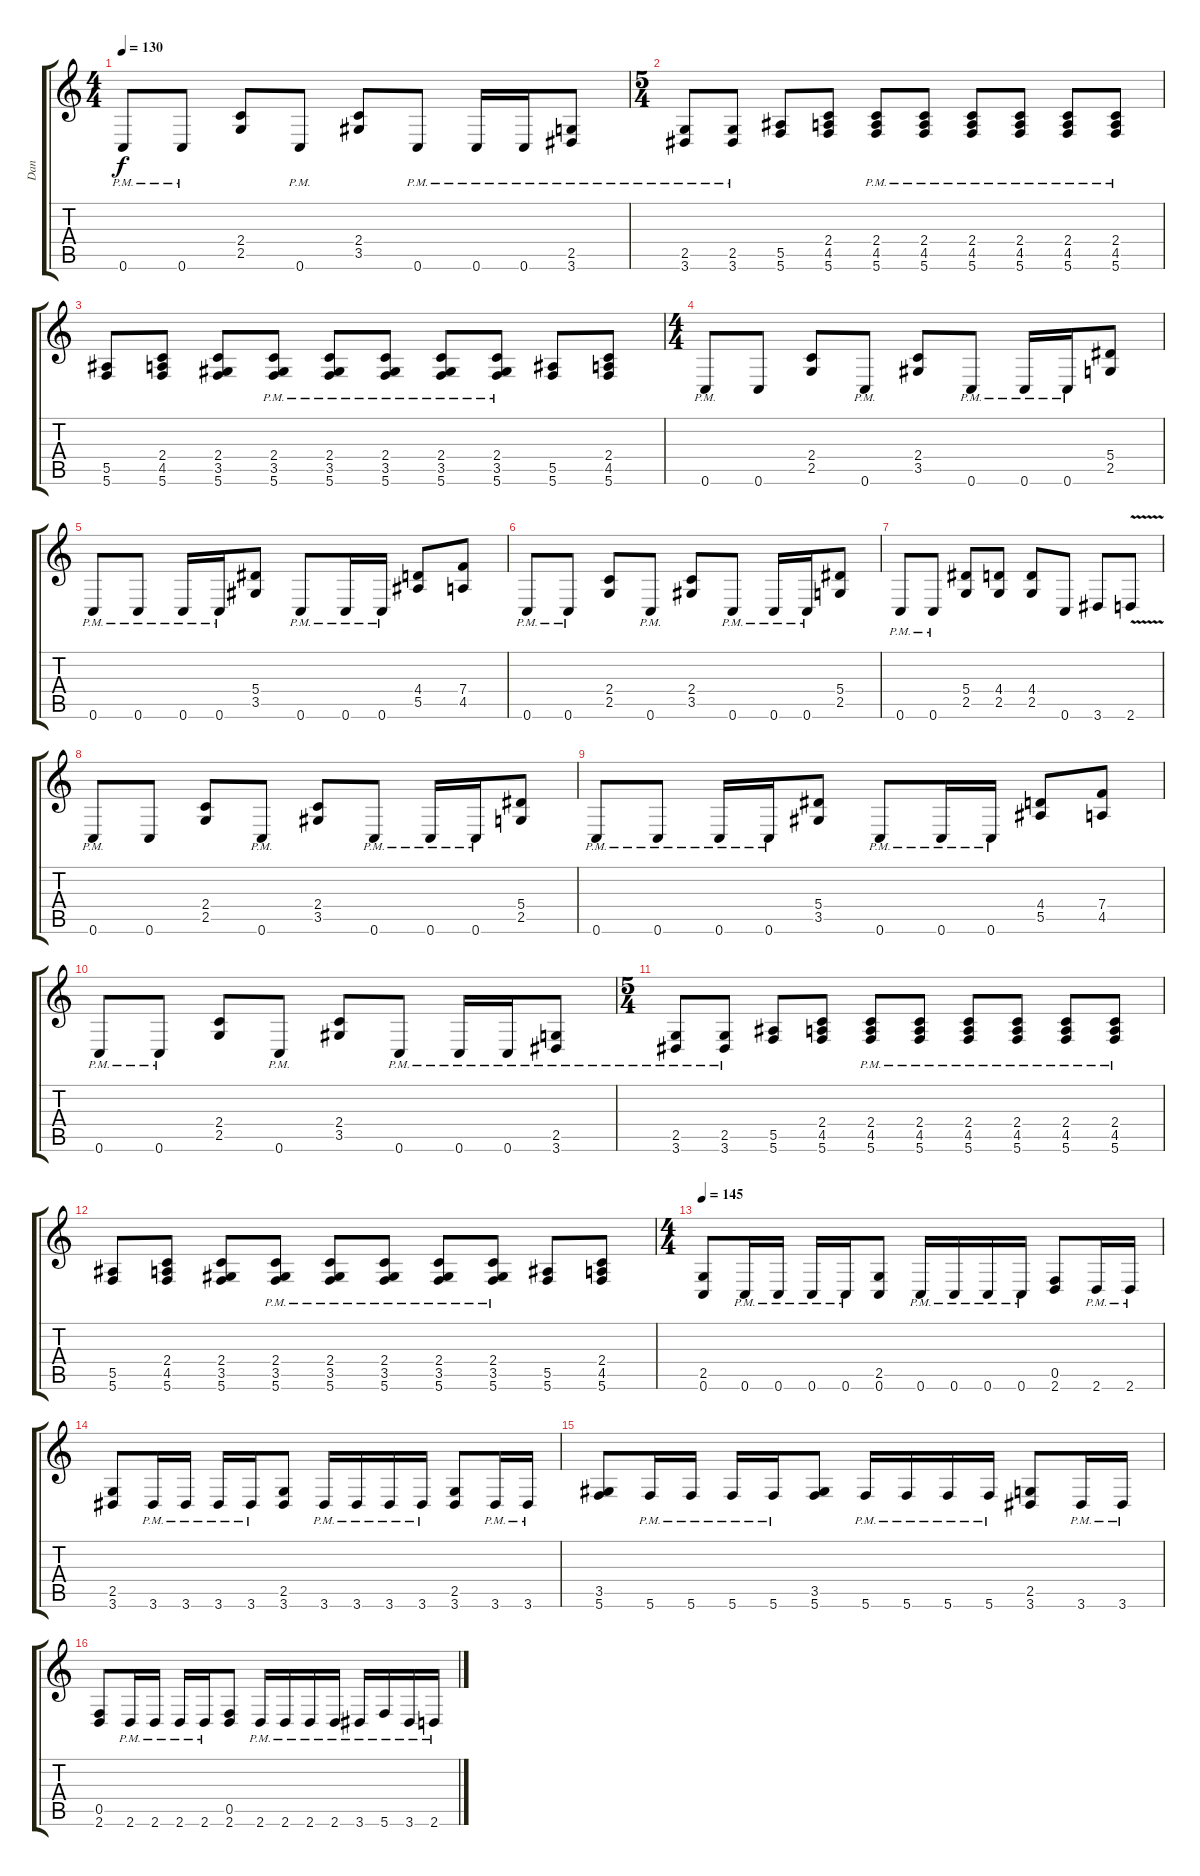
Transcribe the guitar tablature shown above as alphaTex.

\track ("Dan" "Dan") {instrument distortionguitar}
\staff {score tabs}
\tuning (C4 G3 Eb3 Bb2 F2 C2) {hide}
\ts (4 4)
\tempo 130
\clef g2
\ks c
0.6{pm}.8{dy f} 0.6{pm}.8 (2.4 2.5).8 0.6{pm}.8 (2.4 3.5).8 0.6{pm}.8 0.6{pm}.16 0.6{pm}.16 (2.5{pm} 3.6{pm}).8 |
\ts (5 4)
(2.5{pm} 3.6{pm}).8 (2.5{pm} 3.6{pm}).8 (5.5 5.6).8 (2.4 4.5 5.6).8 (2.4{pm} 4.5{pm} 5.6{pm}).8 (2.4{pm} 4.5{pm} 5.6{pm}).8 (2.4{pm} 4.5{pm} 5.6{pm}).8 (2.4{pm} 4.5{pm} 5.6{pm}).8 (2.4{pm} 4.5{pm} 5.6{pm}).8 (2.4{pm} 4.5{pm} 5.6{pm}).8 |
(5.5 5.6).8 (2.4 4.5 5.6).8 (2.4 3.5 5.6).8 (2.4{pm} 3.5{pm} 5.6{pm}).8 (2.4{pm} 3.5{pm} 5.6{pm}).8 (2.4{pm} 3.5{pm} 5.6{pm}).8 (2.4{pm} 3.5{pm} 5.6{pm}).8 (2.4{pm} 3.5{pm} 5.6{pm}).8 (5.5 5.6).8 (2.4 4.5 5.6).8 |
\ts (4 4)
0.6{pm}.8 0.6.8 (2.4 2.5).8 0.6{pm}.8 (2.4 3.5).8 0.6{pm}.8 0.6{pm}.16 0.6{pm}.16 (5.4 2.5).8 |
0.6{pm}.8 0.6{pm}.8 0.6{pm}.16 0.6{pm}.16 (5.4 3.5).8 0.6{pm}.8 0.6{pm}.16 0.6{pm}.16 (4.4 5.5).8 (7.4 4.5).8 |
0.6{pm}.8 0.6{pm}.8 (2.4 2.5).8 0.6{pm}.8 (2.4 3.5).8 0.6{pm}.8 0.6{pm}.16 0.6{pm}.16 (5.4 2.5).8 |
0.6{pm}.8 0.6{pm}.8 (5.4 2.5).8 (4.4 2.5).8 (4.4 2.5).8 0.6.8 3.6.8 2.6{v}.8 |
0.6{pm}.8 0.6.8 (2.4 2.5).8 0.6{pm}.8 (2.4 3.5).8 0.6{pm}.8 0.6{pm}.16 0.6{pm}.16 (5.4 2.5).8 |
0.6{pm}.8 0.6{pm}.8 0.6{pm}.16 0.6{pm}.16 (5.4 3.5).8 0.6{pm}.8 0.6{pm}.16 0.6{pm}.16 (4.4 5.5).8 (7.4 4.5).8 |
0.6{pm}.8 0.6{pm}.8 (2.4 2.5).8 0.6{pm}.8 (2.4 3.5).8 0.6{pm}.8 0.6{pm}.16 0.6{pm}.16 (2.5{pm} 3.6{pm}).8 |
\ts (5 4)
(2.5{pm} 3.6{pm}).8 (2.5{pm} 3.6{pm}).8 (5.5 5.6).8 (2.4 4.5 5.6).8 (2.4{pm} 4.5{pm} 5.6{pm}).8 (2.4{pm} 4.5{pm} 5.6{pm}).8 (2.4{pm} 4.5{pm} 5.6{pm}).8 (2.4{pm} 4.5{pm} 5.6{pm}).8 (2.4{pm} 4.5{pm} 5.6{pm}).8 (2.4{pm} 4.5{pm} 5.6{pm}).8 |
(5.5 5.6).8 (2.4 4.5 5.6).8 (2.4 3.5 5.6).8 (2.4{pm} 3.5{pm} 5.6{pm}).8 (2.4{pm} 3.5{pm} 5.6{pm}).8 (2.4{pm} 3.5{pm} 5.6{pm}).8 (2.4{pm} 3.5{pm} 5.6{pm}).8 (2.4{pm} 3.5{pm} 5.6{pm}).8 (5.5 5.6).8 (2.4 4.5 5.6).8 |
\ts (4 4)
\tempo 145
(2.5 0.6).8 0.6{pm}.16 0.6{pm}.16 0.6{pm}.16 0.6{pm}.16 (2.5 0.6).8 0.6{pm}.16 0.6{pm}.16 0.6{pm}.16 0.6{pm}.16 (0.5 2.6).8 2.6{pm}.16 2.6{pm}.16 |
(2.5 3.6).8 3.6{pm}.16 3.6{pm}.16 3.6{pm}.16 3.6{pm}.16 (2.5 3.6).8 3.6{pm}.16 3.6{pm}.16 3.6{pm}.16 3.6{pm}.16 (2.5 3.6).8 3.6{pm}.16 3.6{pm}.16 |
(3.5 5.6).8 5.6{pm}.16 5.6{pm}.16 5.6{pm}.16 5.6{pm}.16 (3.5 5.6).8 5.6{pm}.16 5.6{pm}.16 5.6{pm}.16 5.6{pm}.16 (2.5 3.6).8 3.6{pm}.16 3.6{pm}.16 |
(0.5 2.6).8 2.6{pm}.16 2.6{pm}.16 2.6{pm}.16 2.6{pm}.16 (0.5 2.6).8 2.6{pm}.16 2.6{pm}.16 2.6{pm}.16 2.6{pm}.16 3.6{pm}.16 5.6{pm}.16 3.6{pm}.16 2.6{pm}.16
